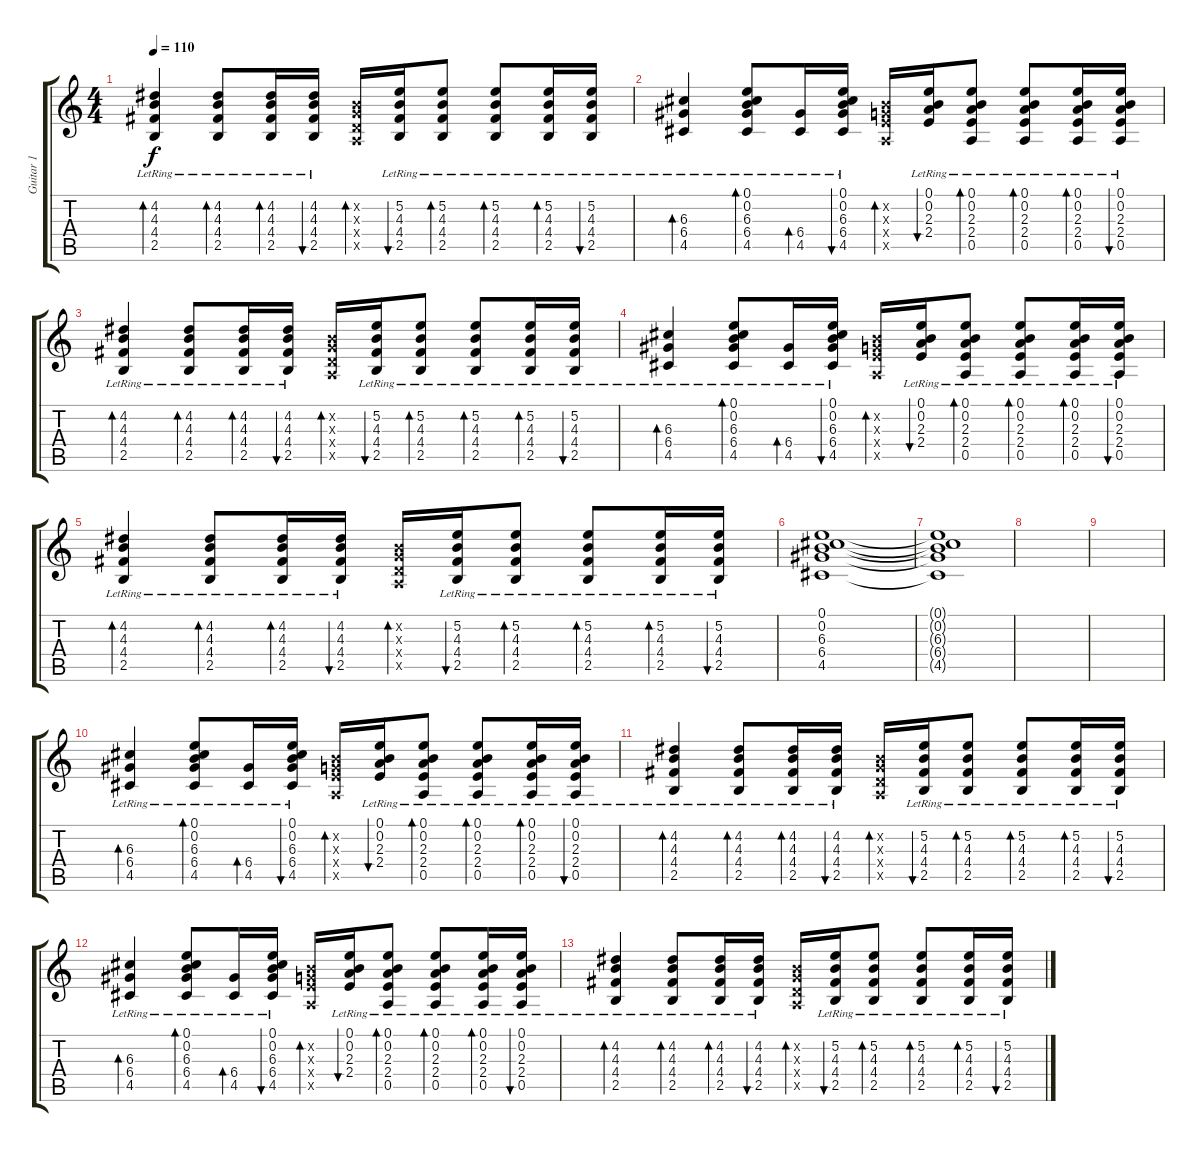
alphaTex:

\track ("Guitar 1" "Guitar 1") {instrument acousticguitarsteel}
\staff {score tabs}
\tuning (E4 B3 G3 D3 A2 E2) {hide}
\ts (4 4)
\tempo 110
\clef g2
\ks c
(4.2{lr} 4.3{lr} 4.4{lr} 2.5{lr}).4{bd 60 dy f} (4.2{lr} 4.3{lr} 4.4{lr} 2.5{lr}).8{bd 60} (4.2{lr} 4.3{lr} 4.4{lr} 2.5{lr}).16{bd 60} (4.2{lr} 4.3{lr} 4.4{lr} 2.5{lr}).16{bu 60} (0.2{x} 0.3{x} 0.4{x} 0.5{x}).16{bd 60} (5.2{lr} 4.3{lr} 4.4{lr} 2.5{lr}).16{bu 60} (5.2{lr} 4.3{lr} 4.4{lr} 2.5{lr}).8{bd 60} (5.2{lr} 4.3{lr} 4.4{lr} 2.5{lr}).8{bd 60} (5.2{lr} 4.3{lr} 4.4{lr} 2.5{lr}).16{bd 60} (5.2{lr} 4.3{lr} 4.4{lr} 2.5{lr}).16{bu 60} |
(6.3{lr} 6.4{lr} 4.5{lr}).4{bd 60} (0.1{lr} 0.2{lr} 6.3{lr} 6.4{lr} 4.5{lr}).8{bd 60} (6.4{lr} 4.5{lr}).16{bd 60} (0.1{lr} 0.2{lr} 6.3{lr} 6.4{lr} 4.5{lr}).16{bu 60} (0.2{x} 0.3{x} 2.4{x} 0.5{x}).16{bd 60} (0.1{lr} 0.2{lr} 2.3{lr} 2.4{lr}).16{bu 60} (0.1{lr} 0.2{lr} 2.3{lr} 2.4{lr} 0.5{lr}).8{bd 60} (0.1{lr} 0.2{lr} 2.3{lr} 2.4{lr} 0.5{lr}).8{bd 60} (0.1{lr} 0.2{lr} 2.3{lr} 2.4{lr} 0.5{lr}).16{bd 60} (0.1{lr} 0.2{lr} 2.3{lr} 2.4{lr} 0.5{lr}).16{bu 60} |
(4.2{lr} 4.3{lr} 4.4{lr} 2.5{lr}).4{bd 60} (4.2{lr} 4.3{lr} 4.4{lr} 2.5{lr}).8{bd 60} (4.2{lr} 4.3{lr} 4.4{lr} 2.5{lr}).16{bd 60} (4.2{lr} 4.3{lr} 4.4{lr} 2.5{lr}).16{bu 60} (0.2{x} 0.3{x} 0.4{x} 0.5{x}).16{bd 60} (5.2{lr} 4.3{lr} 4.4{lr} 2.5{lr}).16{bu 60} (5.2{lr} 4.3{lr} 4.4{lr} 2.5{lr}).8{bd 60} (5.2{lr} 4.3{lr} 4.4{lr} 2.5{lr}).8{bd 60} (5.2{lr} 4.3{lr} 4.4{lr} 2.5{lr}).16{bd 60} (5.2{lr} 4.3{lr} 4.4{lr} 2.5{lr}).16{bu 60} |
(6.3{lr} 6.4{lr} 4.5{lr}).4{bd 60} (0.1{lr} 0.2{lr} 6.3{lr} 6.4{lr} 4.5{lr}).8{bd 60} (6.4{lr} 4.5{lr}).16{bd 60} (0.1{lr} 0.2{lr} 6.3{lr} 6.4{lr} 4.5{lr}).16{bu 60} (0.2{x} 0.3{x} 2.4{x} 0.5{x}).16{bd 60} (0.1{lr} 0.2{lr} 2.3{lr} 2.4{lr}).16{bu 60} (0.1{lr} 0.2{lr} 2.3{lr} 2.4{lr} 0.5{lr}).8{bd 60} (0.1{lr} 0.2{lr} 2.3{lr} 2.4{lr} 0.5{lr}).8{bd 60} (0.1{lr} 0.2{lr} 2.3{lr} 2.4{lr} 0.5{lr}).16{bd 60} (0.1{lr} 0.2{lr} 2.3{lr} 2.4{lr} 0.5{lr}).16{bu 60} |
(4.2{lr} 4.3{lr} 4.4{lr} 2.5{lr}).4{bd 60} (4.2{lr} 4.3{lr} 4.4{lr} 2.5{lr}).8{bd 60} (4.2{lr} 4.3{lr} 4.4{lr} 2.5{lr}).16{bd 60} (4.2{lr} 4.3{lr} 4.4{lr} 2.5{lr}).16{bu 60} (0.2{x} 0.3{x} 0.4{x} 0.5{x}).16{bd 60} (5.2{lr} 4.3{lr} 4.4{lr} 2.5{lr}).16{bu 60} (5.2{lr} 4.3{lr} 4.4{lr} 2.5{lr}).8{bd 60} (5.2{lr} 4.3{lr} 4.4{lr} 2.5{lr}).8{bd 60} (5.2{lr} 4.3{lr} 4.4{lr} 2.5{lr}).16{bd 60} (5.2{lr} 4.3{lr} 4.4{lr} 2.5{lr}).16{bu 60} |
(0.1 0.2 6.3 6.4 4.5).1 |
(0.1{t} 0.2{t} 6.3{t} 6.4{t} 4.5{t}).1 |
|
|
(6.3{lr} 6.4{lr} 4.5{lr}).4{bd 60 volume 0} (0.1{lr} 0.2{lr} 6.3{lr} 6.4{lr} 4.5{lr}).8{bd 60} (6.4{lr} 4.5{lr}).16{bd 60} (0.1{lr} 0.2{lr} 6.3{lr} 6.4{lr} 4.5{lr}).16{bu 60} (0.2{x} 0.3{x} 2.4{x} 0.5{x}).16{bd 60} (0.1{lr} 0.2{lr} 2.3{lr} 2.4{lr}).16{bu 60} (0.1{lr} 0.2{lr} 2.3{lr} 2.4{lr} 0.5{lr}).8{bd 60} (0.1{lr} 0.2{lr} 2.3{lr} 2.4{lr} 0.5{lr}).8{bd 60} (0.1{lr} 0.2{lr} 2.3{lr} 2.4{lr} 0.5{lr}).16{bd 60} (0.1{lr} 0.2{lr} 2.3{lr} 2.4{lr} 0.5{lr}).16{bu 60} |
(4.2{lr} 4.3{lr} 4.4{lr} 2.5{lr}).4{bd 60} (4.2{lr} 4.3{lr} 4.4{lr} 2.5{lr}).8{bd 60} (4.2{lr} 4.3{lr} 4.4{lr} 2.5{lr}).16{bd 60} (4.2{lr} 4.3{lr} 4.4{lr} 2.5{lr}).16{bu 60} (0.2{x} 0.3{x} 0.4{x} 0.5{x}).16{bd 60} (5.2{lr} 4.3{lr} 4.4{lr} 2.5{lr}).16{bu 60} (5.2{lr} 4.3{lr} 4.4{lr} 2.5{lr}).8{bd 60} (5.2{lr} 4.3{lr} 4.4{lr} 2.5{lr}).8{bd 60} (5.2{lr} 4.3{lr} 4.4{lr} 2.5{lr}).16{bd 60} (5.2{lr} 4.3{lr} 4.4{lr} 2.5{lr}).16{bu 60} |
(6.3{lr} 6.4{lr} 4.5{lr}).4{bd 60} (0.1{lr} 0.2{lr} 6.3{lr} 6.4{lr} 4.5{lr}).8{bd 60} (6.4{lr} 4.5{lr}).16{bd 60} (0.1{lr} 0.2{lr} 6.3{lr} 6.4{lr} 4.5{lr}).16{bu 60} (0.2{x} 0.3{x} 2.4{x} 0.5{x}).16{bd 60} (0.1{lr} 0.2{lr} 2.3{lr} 2.4{lr}).16{bu 60} (0.1{lr} 0.2{lr} 2.3{lr} 2.4{lr} 0.5{lr}).8{bd 60} (0.1{lr} 0.2{lr} 2.3{lr} 2.4{lr} 0.5{lr}).8{bd 60} (0.1{lr} 0.2{lr} 2.3{lr} 2.4{lr} 0.5{lr}).16{bd 60} (0.1{lr} 0.2{lr} 2.3{lr} 2.4{lr} 0.5{lr}).16{bu 60} |
(4.2{lr} 4.3{lr} 4.4{lr} 2.5{lr}).4{bd 60} (4.2{lr} 4.3{lr} 4.4{lr} 2.5{lr}).8{bd 60} (4.2{lr} 4.3{lr} 4.4{lr} 2.5{lr}).16{bd 60} (4.2{lr} 4.3{lr} 4.4{lr} 2.5{lr}).16{bu 60} (0.2{x} 0.3{x} 0.4{x} 0.5{x}).16{bd 60} (5.2{lr} 4.3{lr} 4.4{lr} 2.5{lr}).16{bu 60} (5.2{lr} 4.3{lr} 4.4{lr} 2.5{lr}).8{bd 60} (5.2{lr} 4.3{lr} 4.4{lr} 2.5{lr}).8{bd 60} (5.2{lr} 4.3{lr} 4.4{lr} 2.5{lr}).16{bd 60} (5.2{lr} 4.3{lr} 4.4{lr} 2.5{lr}).16{bu 60}
